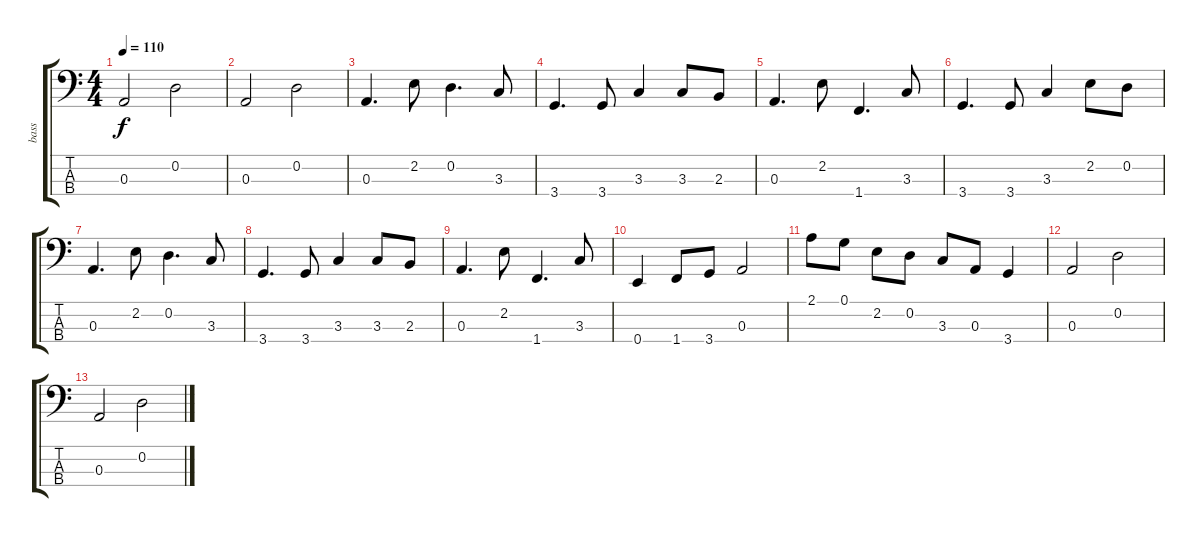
\track ("bass" "bass") {instrument electricbassfinger}
\staff {score tabs}
\tuning (G2 D2 A1 E1) {hide}
\ts (4 4)
\tempo 110
\clef f4
\ks c
0.3.2{dy f} 0.2.2 |
0.3.2 0.2.2 |
0.3.4{d} 2.2.8 0.2.4{d} 3.3.8 |
3.4.4{d} 3.4.8 3.3.4 3.3.8 2.3.8 |
0.3.4{d} 2.2.8 1.4.4{d} 3.3.8 |
3.4.4{d} 3.4.8 3.3.4 2.2.8 0.2.8 |
0.3.4{d} 2.2.8 0.2.4{d} 3.3.8 |
3.4.4{d} 3.4.8 3.3.4 3.3.8 2.3.8 |
0.3.4{d} 2.2.8 1.4.4{d} 3.3.8 |
0.4.4 1.4.8 3.4.8 0.3.2 |
2.1.8 0.1.8 2.2.8 0.2.8 3.3.8 0.3.8 3.4.4 |
0.3.2 0.2.2 |
0.3.2 0.2.2
